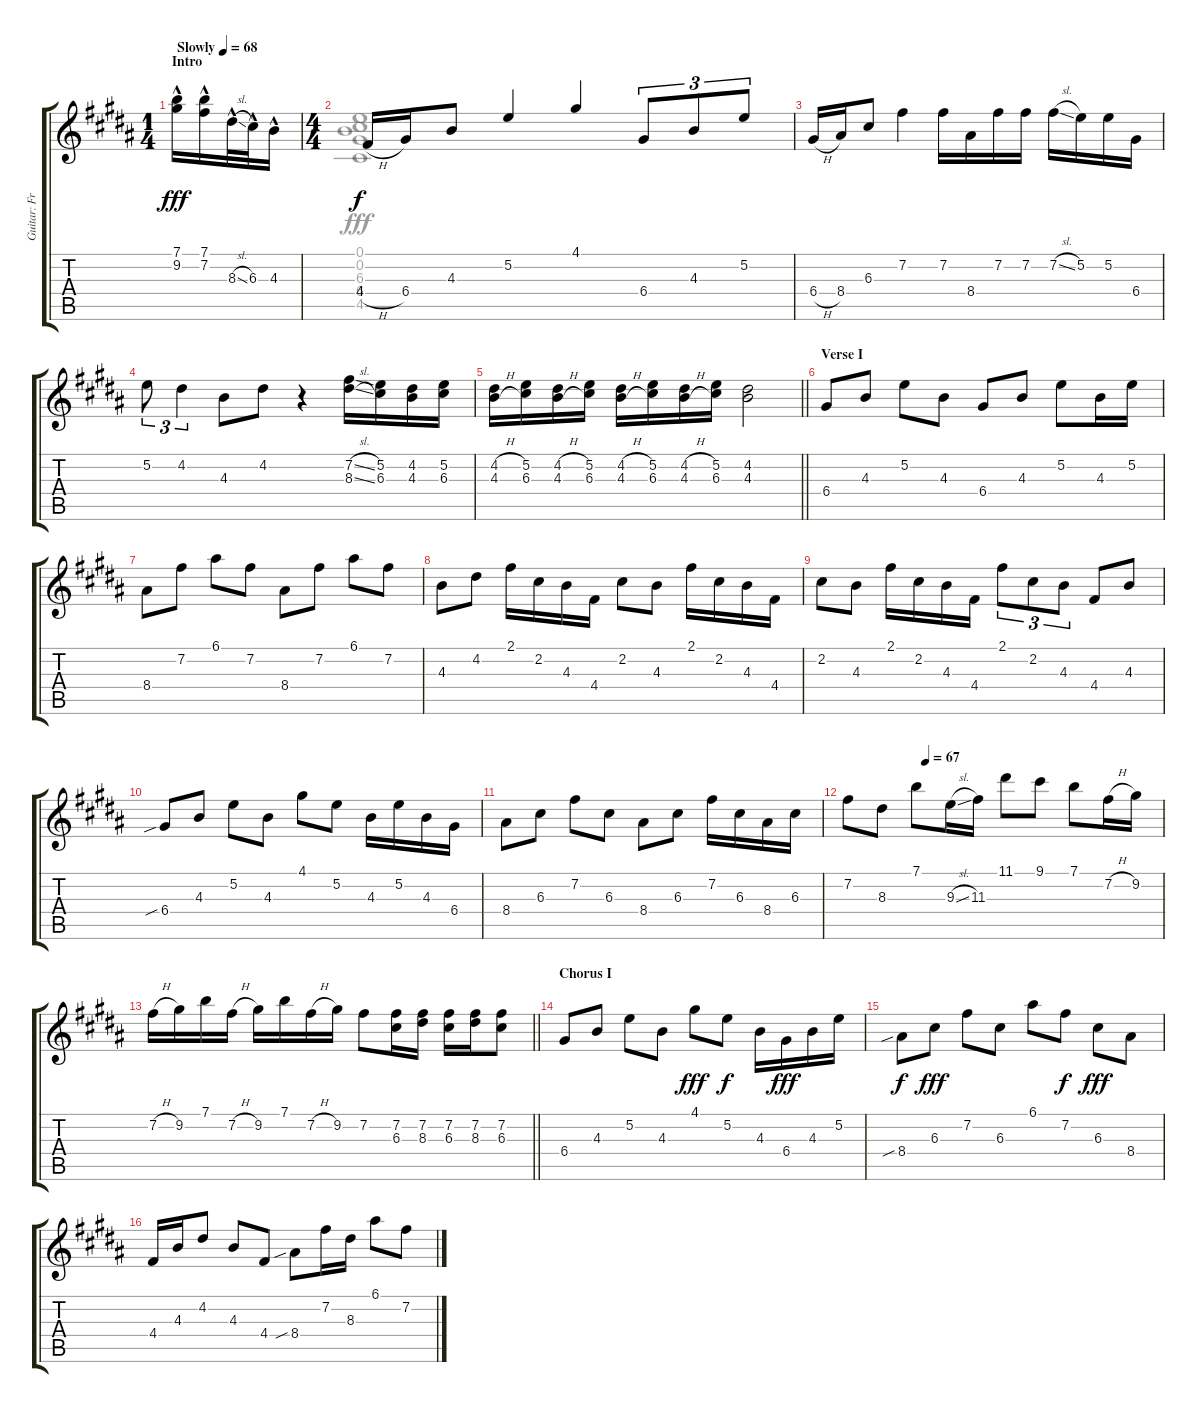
\track ("Guitar: Fred" "Guitar: Fr") {instrument acousticguitarsteel}
\staff {score tabs}
\tuning (E4 B3 G3 D3 A2 E2) {hide}
\voice
\ts (1 4)
\section ("" "Intro")
\tempo (68 "Slowly")
\clef g2
\ks b
(7.1{hac} 9.2{hac}).16{dy fff instrument acousticguitarsteel} (7.1{hac} 7.2{hac}).16 8.3{sl hac}.32 6.3{hac}.32 4.3{hac}.16 |
\ts (4 4)
4.4{h}.16{dy f} 6.4.16 4.3.8 5.2.4 4.1.4 6.4.8{tu (3 2)} 4.3.8{tu (3 2)} 5.2.8{tu (3 2)} |
6.4{h}.16 8.4.16 6.3.8 7.2.4 7.2.16 8.4.16 7.2.16 7.2.16 7.2{sl}.16 5.2.16 5.2.16 6.4.16 |
5.2.8{tu (3 2)} 4.2.4{tu (3 2)} 4.3.8 4.2.8 r.4 (7.2{sl} 8.3{sl}).16 (5.2 6.3).16 (4.2 4.3).16 (5.2 6.3).16 |
\barLineRight lightlight
(4.2{h} 4.3{h}).16 (5.2 6.3).16 (4.2{h} 4.3{h}).16 (5.2 6.3).16 (4.2{h} 4.3{h}).16 (5.2 6.3).16 (4.2{h} 4.3{h}).16 (5.2 6.3).16 (4.2 4.3).2 |
\section ("" "Verse I")
6.4.8 4.3.8 5.2.8 4.3.8 6.4.8 4.3.8 5.2.8 4.3.16 5.2.16 |
8.4.8 7.2.8 6.1.8 7.2.8 8.4.8 7.2.8 6.1.8 7.2.8 |
4.3.8 4.2.8 2.1.16 2.2.16 4.3.16 4.4.16 2.2.8 4.3.8 2.1.16 2.2.16 4.3.16 4.4.16 |
2.2.8 4.3.8 2.1.16 2.2.16 4.3.16 4.4.16 2.1.8{tu (3 2)} 2.2.8{tu (3 2)} 4.3.8{tu (3 2)} 4.4.8 4.3.8 |
6.4{sib}.8 4.3.8 5.2.8 4.3.8 4.1.8 5.2.8 4.3.16 5.2.16 4.3.16 6.4.16 |
8.4.8 6.3.8 7.2.8 6.3.8 8.4.8 6.3.8 7.2.16 6.3.16 8.4.16 6.3.16 |
\tempo (67 0.25)
7.2.8 8.3.8 7.1.8 9.3{sl}.16 11.3.16 11.1.8 9.1.8 7.1.8 7.2{h}.16 9.2.16 |
\barLineRight lightlight
7.2{h}.16 9.2.16 7.1.16 7.2{h}.16 9.2.16 7.1.16 7.2{h}.16 9.2.16 7.2.8 (7.2 6.3).16 (7.2 8.3).16 (7.2 6.3).16 (7.2 8.3).16 (7.2 6.3).8 |
\section ("" "Chorus I")
6.4.8 4.3.8 5.2.8 4.3.8 4.1.8{dy fff} 5.2.8{dy f} 4.3.16 6.4.16{dy fff} 4.3.16 5.2.16 |
8.4{sib}.8{dy f} 6.3.8{dy fff} 7.2.8 6.3.8 6.1.8 7.2.8{dy f} 6.3.8{dy fff} 8.4.8 |
4.4.16 4.3.16 4.2.8 4.3.8 4.4.8 8.4{sib}.8 7.2.16 8.3.16 6.1.8 7.2.8
\voice
\clef g2
\ottava regular
\simile none
\ks b
|
(0.1 0.2 6.3 6.4 4.5).1 |
|
|
\barLineRight lightlight
|
|
|
|
|
|
|
|
\barLineRight lightlight
|
|
|
